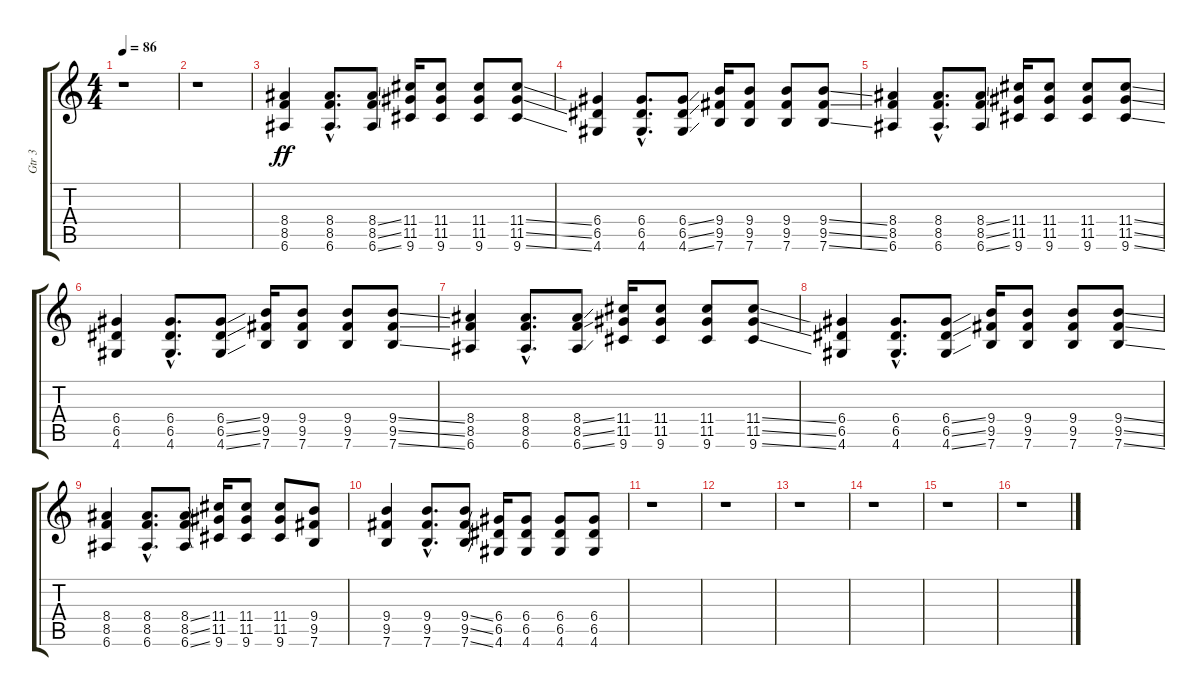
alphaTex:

\track ("Gtr 3" "Gtr 3") {instrument distortionguitar}
\staff {score tabs}
\tuning (E4 B3 G3 D3 A2 E2) {hide}
\ts (4 4)
\tempo 86
\clef g2
\ks c
r.1{dy ff} |
r.1 |
(8.4 8.5 6.6).4 (8.4{hac} 8.5{hac} 6.6{hac}).8{d} (8.4{ss} 8.5{ss} 6.6{ss}).8 (11.4 11.5 9.6).16 (11.4 11.5 9.6).8 (11.4 11.5 9.6).8 (11.4{ss} 11.5{ss} 9.6{ss}).8 |
(6.4 6.5 4.6).4 (6.4{hac} 6.5{hac} 4.6{hac}).8{d} (6.4{ss} 6.5{ss} 4.6{ss}).8 (9.4 9.5 7.6).16 (9.4 9.5 7.6).8 (9.4 9.5 7.6).8 (9.4{ss} 9.5{ss} 7.6{ss}).8 |
(8.4 8.5 6.6).4 (8.4{hac} 8.5{hac} 6.6{hac}).8{d} (8.4{ss} 8.5{ss} 6.6{ss}).8 (11.4 11.5 9.6).16 (11.4 11.5 9.6).8 (11.4 11.5 9.6).8 (11.4{ss} 11.5{ss} 9.6{ss}).8 |
(6.4 6.5 4.6).4 (6.4{hac} 6.5{hac} 4.6{hac}).8{d} (6.4{ss} 6.5{ss} 4.6{ss}).8 (9.4 9.5 7.6).16 (9.4 9.5 7.6).8 (9.4 9.5 7.6).8 (9.4{ss} 9.5{ss} 7.6{ss}).8 |
(8.4 8.5 6.6).4 (8.4{hac} 8.5{hac} 6.6{hac}).8{d} (8.4{ss} 8.5{ss} 6.6{ss}).8 (11.4 11.5 9.6).16 (11.4 11.5 9.6).8 (11.4 11.5 9.6).8 (11.4{ss} 11.5{ss} 9.6{ss}).8 |
(6.4 6.5 4.6).4 (6.4{hac} 6.5{hac} 4.6{hac}).8{d} (6.4{ss} 6.5{ss} 4.6{ss}).8 (9.4 9.5 7.6).16 (9.4 9.5 7.6).8 (9.4 9.5 7.6).8 (9.4{ss} 9.5{ss} 7.6{ss}).8 |
(8.4 8.5 6.6).4 (8.4{hac} 8.5{hac} 6.6{hac}).8{d} (8.4{ss} 8.5{ss} 6.6{ss}).8 (11.4 11.5 9.6).16 (11.4 11.5 9.6).8 (11.4 11.5 9.6).8 (9.4 9.5 7.6).8 |
(9.4 9.5 7.6).4 (9.4{hac} 9.5{hac} 7.6{hac}).8{d} (9.4{ss} 9.5{ss} 7.6{ss}).8 (6.4 6.5 4.6).16 (6.4 6.5 4.6).8 (6.4 6.5 4.6).8 (6.4 6.5 4.6).8 |
r.1 |
r.1 |
r.1 |
r.1 |
r.1 |
r.1
